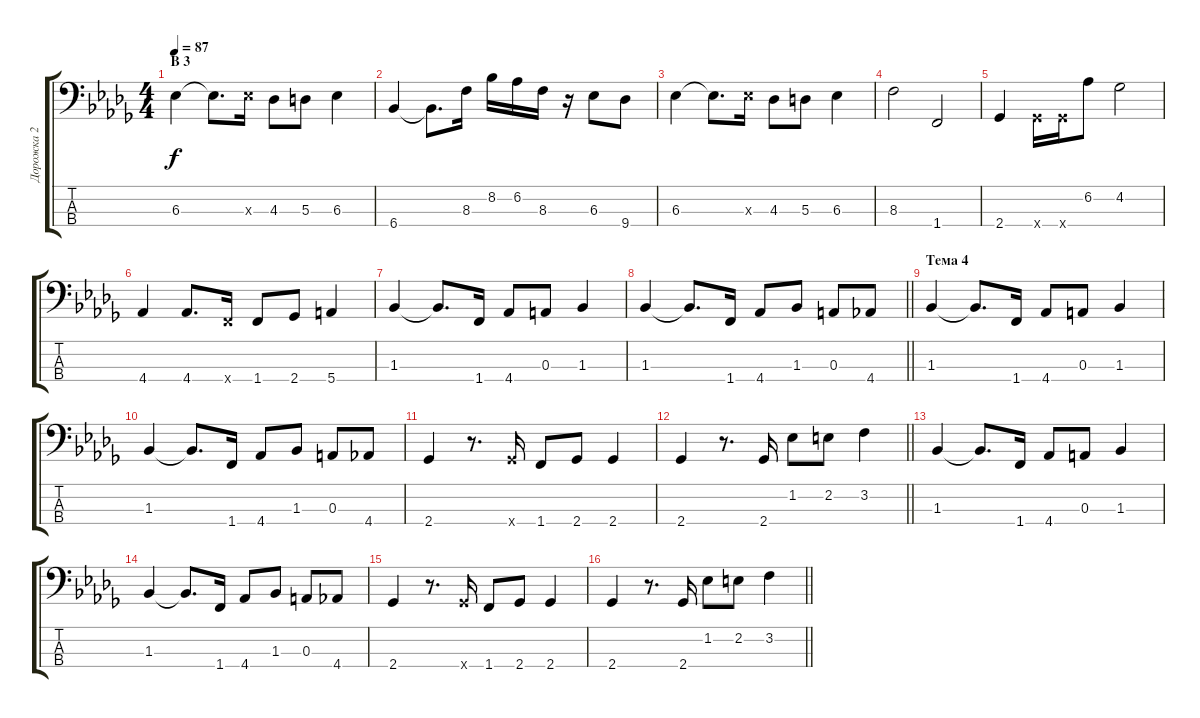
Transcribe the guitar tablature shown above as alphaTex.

\track ("Дорожка 2" "Дорожка 2") {instrument electricbassfinger}
\staff {score tabs}
\tuning (G2 D2 A1 E1) {hide}
\ts (4 4)
\section ("" "B 3")
\tempo 87
\clef f4
\ks bbminor
6.3.4{dy f} 6.3{t}.8{d} 6.3{x}.16 4.3.8 5.3.8 6.3.4 |
6.4.4 6.4{t}.8{d} 8.3.16 8.2.16 6.2.16 8.3.16 r.16 6.3.8 9.4.8 |
6.3.4 6.3{t}.8{d} 6.3{x}.16 4.3.8 5.3.8 6.3.4 |
8.3.2 1.4.2 |
2.4.4 2.4{x}.16 2.4{x}.16 6.2.8 4.2.2 |
4.4.4 4.4.8{d} 1.4{x}.16 1.4.8 2.4.8 5.4.4 |
1.3.4 1.3{t}.8{d} 1.4.16 4.4.8 0.3.8 1.3.4 |
\barLineRight lightlight
1.3.4 1.3{t}.8{d} 1.4.16 4.4.8 1.3.8 0.3.8 4.4.8 |
\section ("" "Тема 4")
1.3.4 1.3{t}.8{d} 1.4.16 4.4.8 0.3.8 1.3.4 |
1.3.4 1.3{t}.8{d} 1.4.16 4.4.8 1.3.8 0.3.8 4.4.8 |
2.4.4 r.8{d} 2.4{x}.16 1.4.8 2.4.8 2.4.4 |
\barLineRight lightlight
2.4.4 r.8{d} 2.4.16 1.2.8 2.2.8 3.2.4 |
1.3.4 1.3{t}.8{d} 1.4.16 4.4.8 0.3.8 1.3.4 |
1.3.4 1.3{t}.8{d} 1.4.16 4.4.8 1.3.8 0.3.8 4.4.8 |
2.4.4 r.8{d} 2.4{x}.16 1.4.8 2.4.8 2.4.4 |
\barLineRight lightlight
2.4.4 r.8{d} 2.4.16 1.2.8 2.2.8 3.2.4
